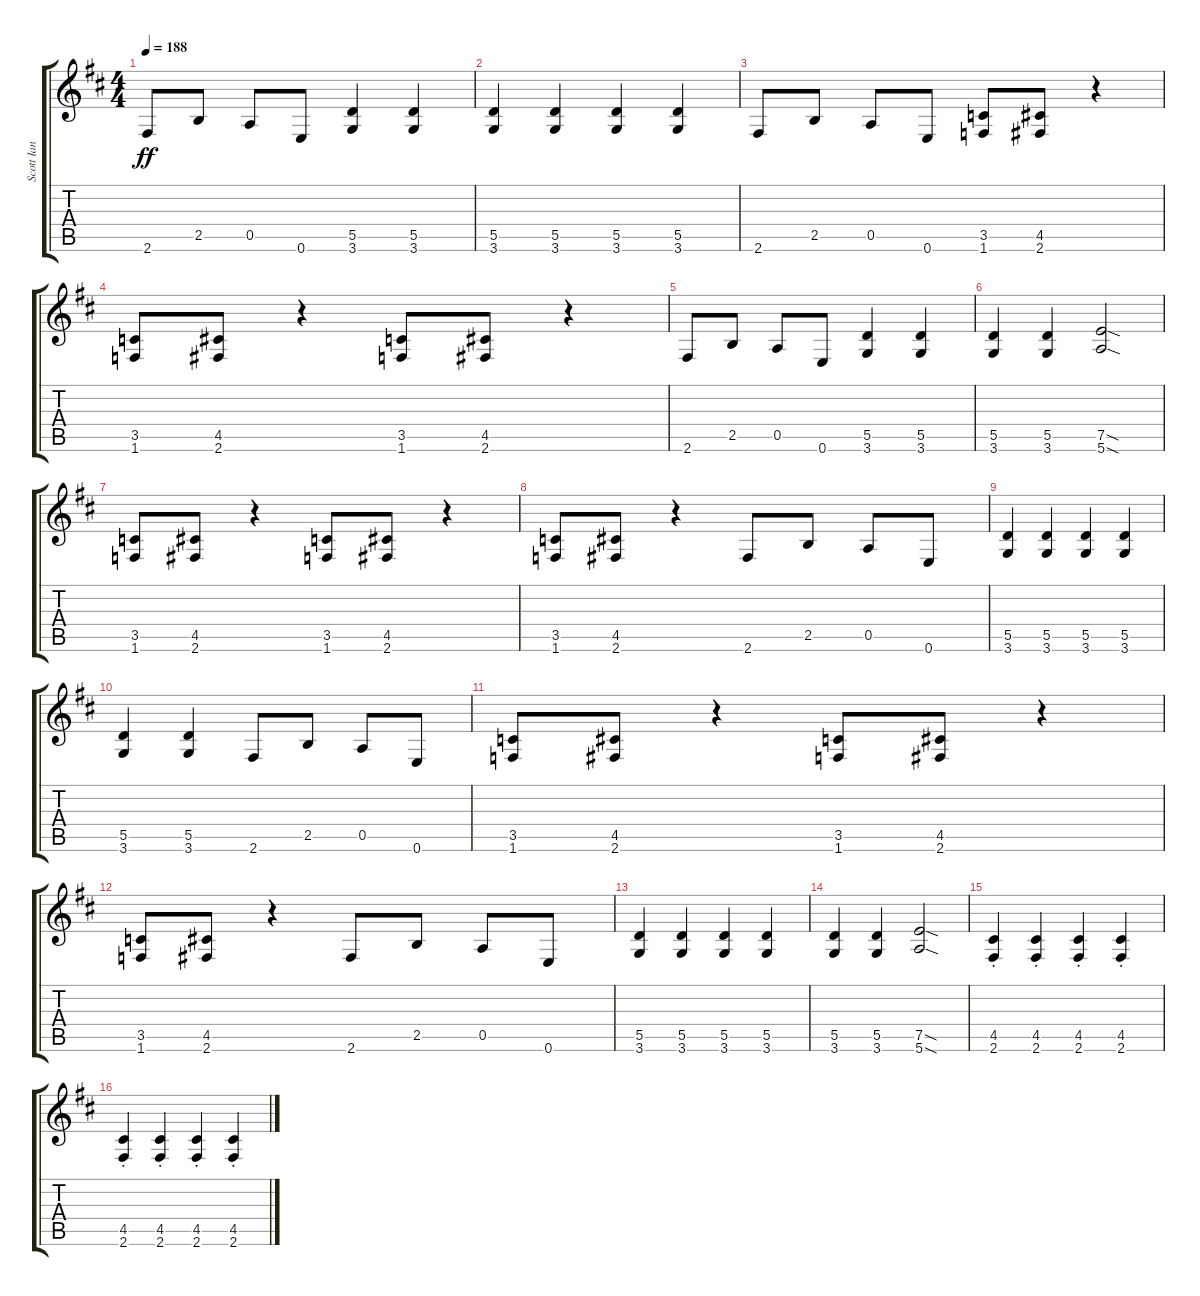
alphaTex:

\track ("Scott Ian" "Scott Ian") {instrument distortionguitar}
\staff {score tabs}
\tuning (E4 B3 G3 D3 A2 E2) {hide}
\ts (4 4)
\tempo 188
\clef g2
\ks d
2.6.8{dy ff} 2.5.8 0.5.8 0.6.8 (5.5 3.6).4 (5.5 3.6).4 |
(5.5 3.6).4 (5.5 3.6).4 (5.5 3.6).4 (5.5 3.6).4 |
2.6.8 2.5.8 0.5.8 0.6.8 (3.5 1.6).8 (4.5 2.6).8 r.4 |
(3.5 1.6).8 (4.5 2.6).8 r.4 (3.5 1.6).8 (4.5 2.6).8 r.4 |
2.6.8 2.5.8 0.5.8 0.6.8 (5.5 3.6).4 (5.5 3.6).4 |
(5.5 3.6).4 (5.5 3.6).4 (7.5{sod} 5.6{sod}).2 |
(3.5 1.6).8 (4.5 2.6).8 r.4 (3.5 1.6).8 (4.5 2.6).8 r.4 |
(3.5 1.6).8 (4.5 2.6).8 r.4 2.6.8 2.5.8 0.5.8 0.6.8 |
(5.5 3.6).4 (5.5 3.6).4 (5.5 3.6).4 (5.5 3.6).4 |
(5.5 3.6).4 (5.5 3.6).4 2.6.8 2.5.8 0.5.8 0.6.8 |
(3.5 1.6).8 (4.5 2.6).8 r.4 (3.5 1.6).8 (4.5 2.6).8 r.4 |
(3.5 1.6).8 (4.5 2.6).8 r.4 2.6.8 2.5.8 0.5.8 0.6.8 |
(5.5 3.6).4 (5.5 3.6).4 (5.5 3.6).4 (5.5 3.6).4 |
(5.5 3.6).4 (5.5 3.6).4 (7.5{sod} 5.6{sod}).2 |
(4.5{st} 2.6{st}).4 (4.5{st} 2.6{st}).4 (4.5{st} 2.6{st}).4 (4.5{st} 2.6{st}).4 |
(4.5{st} 2.6{st}).4 (4.5{st} 2.6{st}).4 (4.5{st} 2.6{st}).4 (4.5{st} 2.6{st}).4
